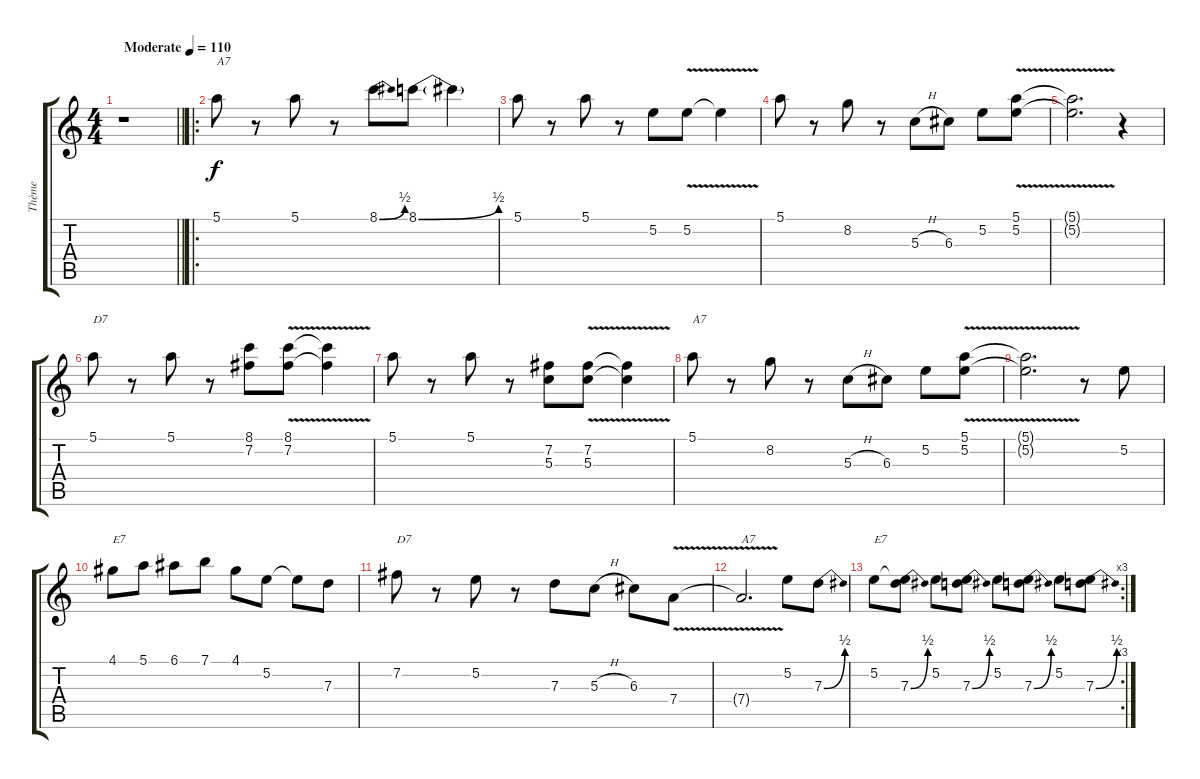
\track ("Thème" "Thème") {mute instrument distortionguitar}
\staff {score tabs}
\tuning (E4 B3 G3 D3 A2 E2) {hide}
\ts (4 4)
\tempo (110 "Moderate")
\clef g2
\barLineRight lightlight
\ks c
r.1{dy f instrument distortionguitar} |
\ro
5.1.8{txt "A7"} r.8 5.1.8 r.8 8.1{be (bend 0 0 60 2)}.8 8.1{be (bend 0 0 60 2)}.8 8.1{t}.4 |
5.1.8 r.8 5.1.8 r.8 5.2.8 5.2{v}.8 5.2{t}.4 |
5.1.8 r.8 8.2.8 r.8 5.3{h}.8 6.3.8 5.2.8 (5.1{v} 5.2{v}).8 |
(5.1{t} 5.2{t}).2{d} r.4 |
5.1.8{txt "D7"} r.8 5.1.8 r.8 (8.1 7.2).8 (8.1{v} 7.2{v}).8 (8.1{t} 7.2{t}).4 |
5.1.8 r.8 5.1.8 r.8 (7.2 5.3).8 (7.2{v} 5.3{v}).8 (7.2{t} 5.3{t}).4 |
5.1.8{txt "A7"} r.8 8.2.8 r.8 5.3{h}.8 6.3.8 5.2.8 (5.1{v} 5.2{v}).8 |
(5.1{t} 5.2{t}).2{d} r.8 5.2.8 |
4.1.8{txt "E7"} 5.1.8 6.1.8 7.1.8 4.1.8 5.2.8 5.2{t}.8 7.3.8 |
7.2.8{txt "D7"} r.8 5.2.8 r.8 7.3.8 5.3{h}.8 6.3.8 7.4{v}.8 |
7.4{t}.2{d txt "A7"} 5.2.8 7.3{be (bend 0 0 60 2)}.8 |
\rc 3
5.2.8{txt "E7"} (5.2{t} 7.3{be (bend 0 0 60 2)}).8 5.2.8 (5.2{t} 7.3{be (bend 0 0 60 2)}).8 5.2.8 (5.2{t} 7.3{be (bend 0 0 60 2)}).8 5.2.8 (5.2{t} 7.3{be (bend 0 0 60 2)}).8
